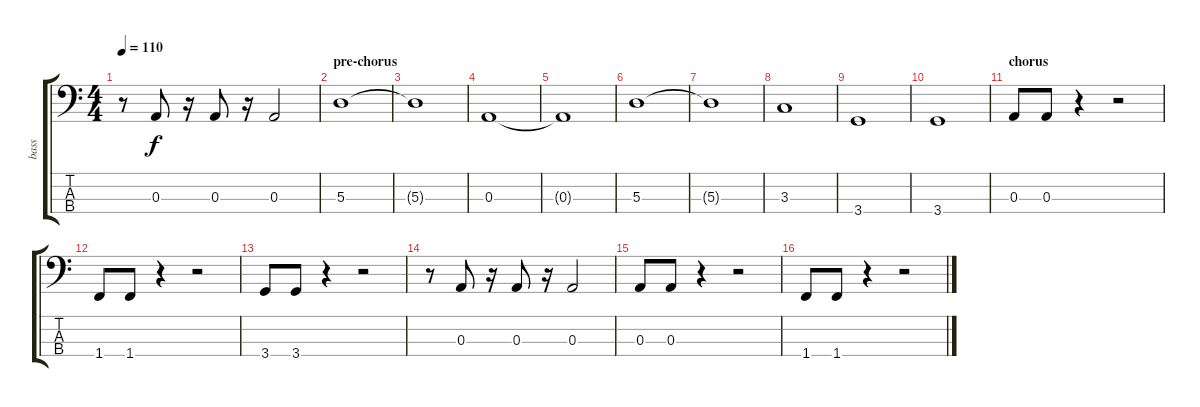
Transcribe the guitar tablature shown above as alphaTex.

\track ("bass" "bass") {instrument electricbasspick}
\staff {score tabs}
\tuning (G2 D2 A1 E1) {hide}
\ts (4 4)
\tempo 110
\clef f4
\ks c
r.8{dy f} 0.3.8 r.16 0.3.8 r.16 0.3.2 |
\section ("" "pre-chorus")
5.3.1 |
5.3{t}.1 |
0.3.1 |
0.3{t}.1 |
5.3.1 |
5.3{t}.1 |
3.3.1 |
3.4.1 |
3.4.1 |
\section ("" "chorus")
0.3.8 0.3.8 r.4 r.2 |
1.4.8 1.4.8 r.4 r.2 |
3.4.8 3.4.8 r.4 r.2 |
r.8 0.3.8 r.16 0.3.8 r.16 0.3.2 |
0.3.8 0.3.8 r.4 r.2 |
1.4.8 1.4.8 r.4 r.2
